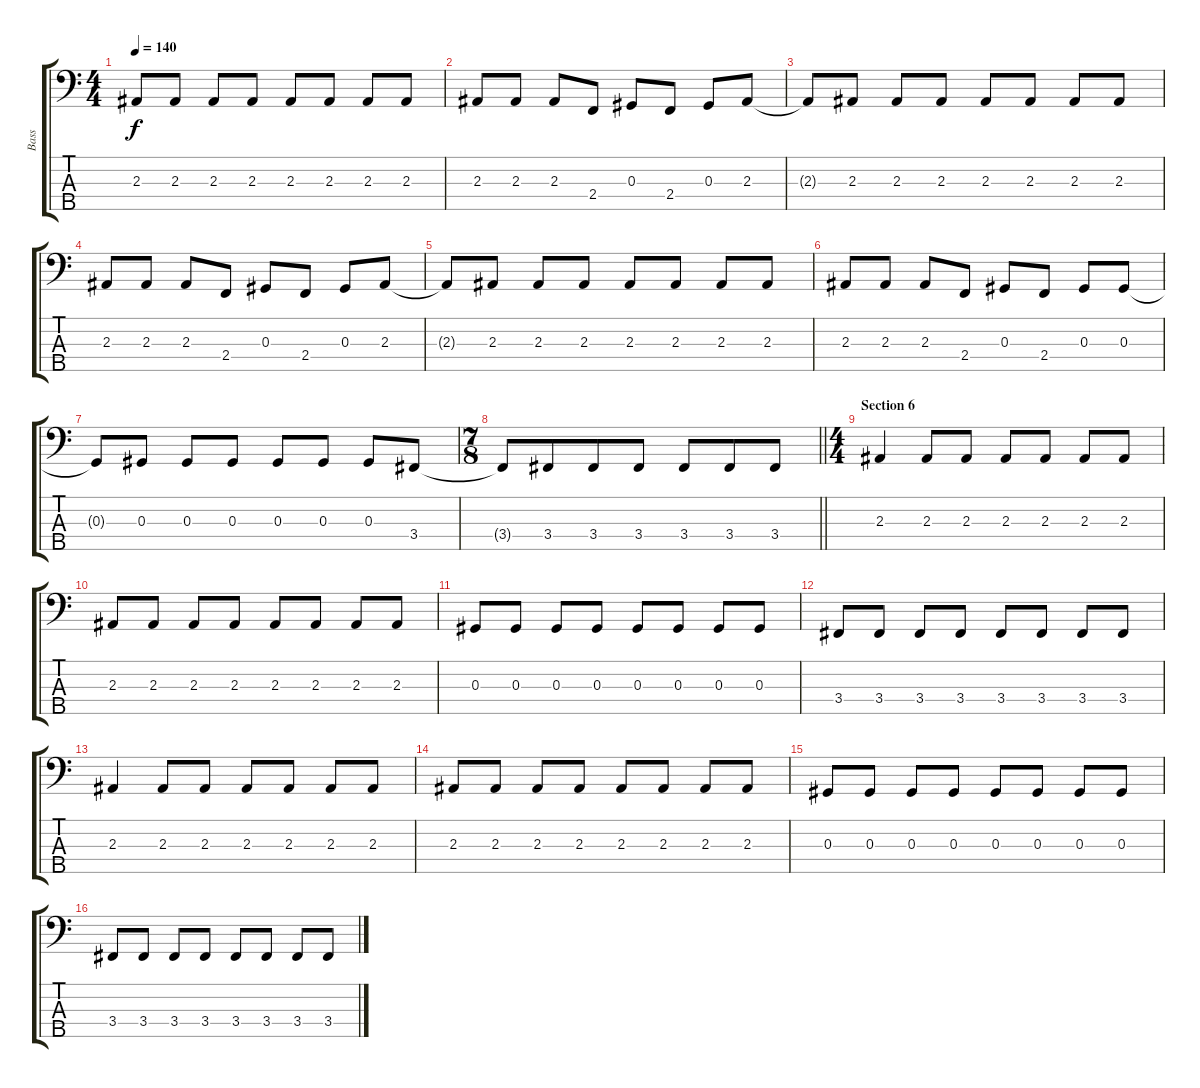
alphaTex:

\track ("Bass" "Bass") {instrument electricbassfinger}
\staff {score tabs}
\tuning (Gb2 Db2 Ab1 Eb1 Bb0) {hide}
\ts (4 4)
\tempo 140
\clef f4
\ks c
2.3{t}.8{dy f} 2.3.8 2.3.8 2.3.8 2.3.8 2.3.8 2.3.8 2.3.8 |
2.3.8 2.3.8 2.3.8 2.4.8 0.3.8 2.4.8 0.3.8 2.3.8 |
2.3{t}.8 2.3.8 2.3.8 2.3.8 2.3.8 2.3.8 2.3.8 2.3.8 |
2.3.8 2.3.8 2.3.8 2.4.8 0.3.8 2.4.8 0.3.8 2.3.8 |
2.3{t}.8 2.3.8 2.3.8 2.3.8 2.3.8 2.3.8 2.3.8 2.3.8 |
2.3.8 2.3.8 2.3.8 2.4.8 0.3.8 2.4.8 0.3.8 0.3.8 |
0.3{t}.8 0.3.8 0.3.8 0.3.8 0.3.8 0.3.8 0.3.8 3.4.8 |
\ts (7 8)
\barLineRight lightlight
3.4{t}.8 3.4.8 3.4.8 3.4.8 3.4.8 3.4.8 3.4.8 |
\ts (4 4)
\section ("" "Section 6")
2.3.4 2.3.8 2.3.8 2.3.8 2.3.8 2.3.8 2.3.8 |
2.3.8 2.3.8 2.3.8 2.3.8 2.3.8 2.3.8 2.3.8 2.3.8 |
0.3.8 0.3.8 0.3.8 0.3.8 0.3.8 0.3.8 0.3.8 0.3.8 |
3.4.8 3.4.8 3.4.8 3.4.8 3.4.8 3.4.8 3.4.8 3.4.8 |
2.3.4 2.3.8 2.3.8 2.3.8 2.3.8 2.3.8 2.3.8 |
2.3.8 2.3.8 2.3.8 2.3.8 2.3.8 2.3.8 2.3.8 2.3.8 |
0.3.8 0.3.8 0.3.8 0.3.8 0.3.8 0.3.8 0.3.8 0.3.8 |
3.4.8 3.4.8 3.4.8 3.4.8 3.4.8 3.4.8 3.4.8 3.4.8
